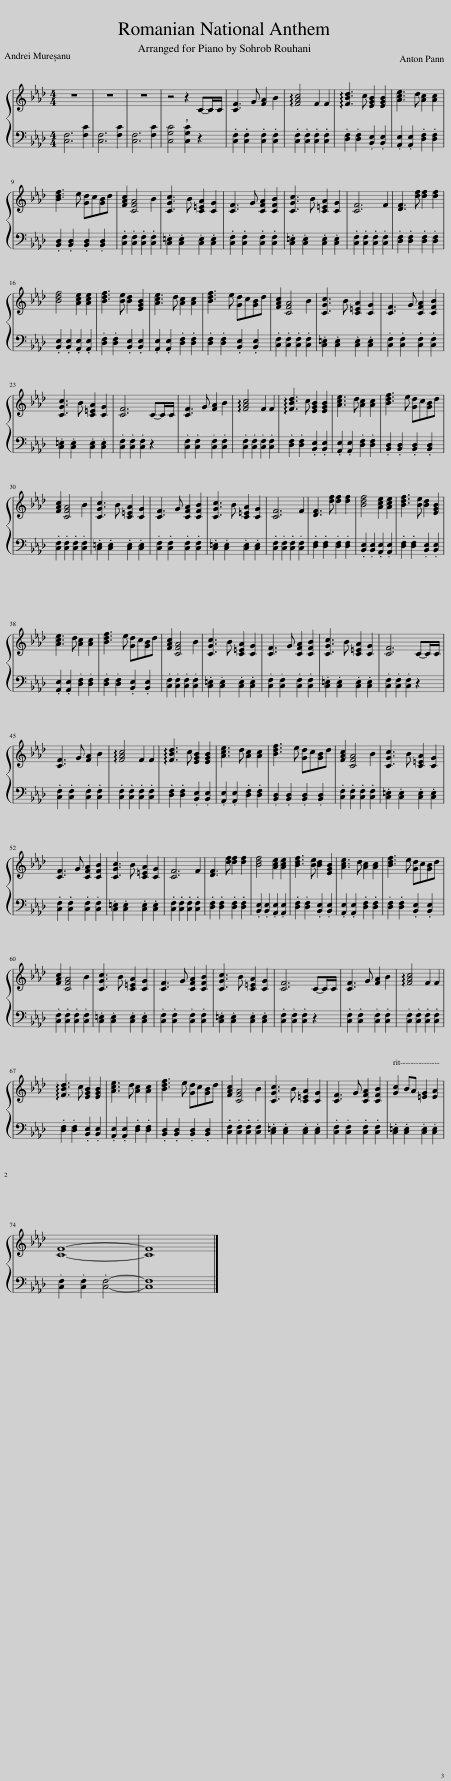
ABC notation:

X:1
%%score { 1 | 2 }
L:1/8
M:4/4
I:linebreak $
K:Ab
V:1 treble
V:2 bass
V:1
 z8 | z8 | z8 | z4 z2 C-C/C/ | [CF]3 G [FA]2 B2 | %5
 !arpeggio![FAc]4 F2 F2 | !arpeggio![FBd]3 c [EGB]2 [EGB]2 | [Ace]3 d [Ac]2 [Ac]2 |$ [Bdf]3 e [Gd]c[GB]d | [FAc]2 [CFA]4 B2 | %10
 [CGc]3 B [C=EA]2 [CG]2 | [CF]3 G [CFA]2 [CFB]2 | [CGc]3 B [C=EA]2 [CG]2 | [CF]6 F2 | [DF]3 [df] [df]2 [df]2 |$ %15
 [Bdf]4 [Ace]2 [Ace]2 | [Bdf]3 [Be] [Bd]2 [EGB]2 | [Ace]3 d [Ac]2 [Ac]2 | [Bdf]3 e [Gd]c[GB]d | [FAc]2 [CFA]4 B2 | %20
 [CGc]3 B [C=EA]2 [CG]2 | [CF]3 G [CFA]2 [CFB]2 |$ [CGc]3 B [C=EA]2 [CG]2 | [CF]6 C-C/C/ | [CF]3 G [FA]2 B2 | %25
 !arpeggio![FAc]4 F2 F2 | !arpeggio![FBd]3 c [EGB]2 [EGB]2 | [Ace]3 d [Ac]2 [Ac]2 | [Bdf]3 e [Gd]c[GB]d |$ [FAc]2 [CFA]4 B2 | %30
 [CGc]3 B [C=EA]2 [CG]2 | [CF]3 G [CFA]2 [CFB]2 | [CGc]3 B [C=EA]2 [CG]2 | [CF]6 F2 | [DF]3 [df] [df]2 [df]2 | %35
 [Bdf]4 [Ace]2 [Ace]2 | [Bdf]3 [Be] [Bd]2 [EGB]2 |$ [Ace]3 d [Ac]2 [Ac]2 | [Bdf]3 e [Gd]c[GB]d | [FAc]2 [CFA]4 B2 | %40
 [CGc]3 B [C=EA]2 [CG]2 | [CF]3 G [CFA]2 [CFB]2 | [CGc]3 B [C=EA]2 [CG]2 | [CF]6 C-C/C/ |$ [CF]3 G [FA]2 B2 | %45
 !arpeggio![FAc]4 F2 F2 | !arpeggio![FBd]3 c [EGB]2 [EGB]2 | [Ace]3 d [Ac]2 [Ac]2 | [Bdf]3 e [Gd]c[GB]d | [FAc]2 [CFA]4 B2 | %50
 [CGc]3 B [C=EA]2 [CG]2 |$ [CF]3 G [CFA]2 [CFB]2 | [CGc]3 B [C=EA]2 [CG]2 | [CF]6 F2 | [DF]3 [df] [df]2 [df]2 | %55
 [Bdf]4 [Ace]2 [Ace]2 | [Bdf]3 [Be] [Bd]2 [EGB]2 | [Ace]3 d [Ac]2 [Ac]2 | [Bdf]3 e [Gd]c[GB]d |$ [FAc]2 [CFA]4 B2 | %60
 [CGc]3 B [C=EA]2 [CG]2 | [CF]3 G [CFA]2 [CFB]2 | [CGc]3 B [C=EA]2 [CG]2 | [CF]6 C-C/C/ | [CF]3 G [FA]2 B2 | %65
 !arpeggio![FAc]4 F2 F2 |$ !arpeggio![FBd]3 c [EGB]2 [EGB]2 | [Ace]3 d [Ac]2 [Ac]2 | [Bdf]3 e [Gd]c[GB]d | [FAc]2 [CFA]4 B2 | %70
 [CGc]3 B [C=EA]2 [CG]2 | [CF]3 G [CFA]2 [CFB]2 |[Q:1/4=110] [Gc]2 B[Q:1/4=100]A[Q:1/4=90] [=EG]2[Q:1/4=80] [EA]2 |$ [CF]8- | [CF]8 |] %75
V:2
 [C,F,]6 [F,C]2 | [C,F,]6 [F,C]2 | [C,F,]6 [F,C]2 | [C,G,C]4 !wedge![C,G,C]2 z2 | .[C,F,]2 .[C,F,]2 .[C,F,]2 .[C,F,]2 | %5
 .[C,F,]2 .[C,F,]2 .[C,F,]2 .[C,F,]2 | .[D,F,]2 .[D,F,]2 .[B,,E,]2 .[B,,E,]2 | .[A,,E,]2 .[A,,E,]2 .[D,F,]2 .[D,F,]2 |$ .[B,,D,]2 .[B,,D,]2 .[B,,D,]2 .[B,,D,]2 | .[C,F,]2 .[C,F,]2 .[C,F,]2 .[C,F,]2 | %10
 .[C,=E,]2 .[C,E,]2 .[C,E,]2 .[C,E,]2 | .[C,F,]2 .[C,F,]2 .[C,F,]2 .[C,F,]2 | .[C,=E,]2 .[C,E,]2 .[C,E,]2 .[C,E,]2 | .[C,F,]2 .[C,F,]2 .[C,F,]2 .[C,F,]2 | .[D,F,]2 .[D,F,]2 .[D,F,]2 .[D,F,]2 |$ %15
 .[B,,E,]2 .[B,,E,]2 .[A,,E,]2 .[A,,E,]2 | .[D,F,]2 .[D,F,]2 .[B,,E,]2 .[B,,E,]2 | .[A,,E,]2 .[A,,E,]2 .[D,F,]2 .[D,F,]2 | .[D,F,]2 .[D,F,]2 .[B,,E,]2 .[B,,E,]2 | .[C,F,]2 .[C,F,]2 .[C,F,]2 .[C,F,]2 | %20
 .[C,=E,]2 .[C,E,]2 .[C,E,]2 .[C,E,]2 | .[C,F,]2 .[C,F,]2 .[C,F,]2 .[C,F,]2 |$ .[C,=E,]2 .[C,E,]2 .[C,E,]2 .[C,E,]2 | .[C,F,]2 .[C,F,]2 .[C,F,]2 z2 | .[C,F,]2 .[C,F,]2 .[C,F,]2 .[C,F,]2 | %25
 .[C,F,]2 .[C,F,]2 .[C,F,]2 .[C,F,]2 | .[D,F,]2 .[D,F,]2 .[B,,E,]2 .[B,,E,]2 | .[A,,E,]2 .[A,,E,]2 .[D,F,]2 .[D,F,]2 | .[B,,D,]2 .[B,,D,]2 .[B,,D,]2 .[B,,D,]2 |$ .[C,F,]2 .[C,F,]2 .[C,F,]2 .[C,F,]2 | %30
 .[C,=E,]2 .[C,E,]2 .[C,E,]2 .[C,E,]2 | .[C,F,]2 .[C,F,]2 .[C,F,]2 .[C,F,]2 | .[C,=E,]2 .[C,E,]2 .[C,E,]2 .[C,E,]2 | .[C,F,]2 .[C,F,]2 .[C,F,]2 .[C,F,]2 | .[D,F,]2 .[D,F,]2 .[D,F,]2 .[D,F,]2 | %35
 .[B,,E,]2 .[B,,E,]2 .[A,,E,]2 .[A,,E,]2 | .[D,F,]2 .[D,F,]2 .[B,,E,]2 .[B,,E,]2 |$ .[A,,E,]2 .[A,,E,]2 .[D,F,]2 .[D,F,]2 | .[D,F,]2 .[D,F,]2 .[B,,E,]2 .[B,,E,]2 | .[C,F,]2 .[C,F,]2 .[C,F,]2 .[C,F,]2 | %40
 .[C,=E,]2 .[C,E,]2 .[C,E,]2 .[C,E,]2 | .[C,F,]2 .[C,F,]2 .[C,F,]2 .[C,F,]2 | .[C,=E,]2 .[C,E,]2 .[C,E,]2 .[C,E,]2 | .[C,F,]2 .[C,F,]2 .[C,F,]2 z2 |$ .[C,F,]2 .[C,F,]2 .[C,F,]2 .[C,F,]2 | %45
 .[C,F,]2 .[C,F,]2 .[C,F,]2 .[C,F,]2 | .[D,F,]2 .[D,F,]2 .[B,,E,]2 .[B,,E,]2 | .[A,,E,]2 .[A,,E,]2 .[D,F,]2 .[D,F,]2 | .[B,,D,]2 .[B,,D,]2 .[B,,D,]2 .[B,,D,]2 | .[C,F,]2 .[C,F,]2 .[C,F,]2 .[C,F,]2 | %50
 .[C,=E,]2 .[C,E,]2 .[C,E,]2 .[C,E,]2 |$ .[C,F,]2 .[C,F,]2 .[C,F,]2 .[C,F,]2 | .[C,=E,]2 .[C,E,]2 .[C,E,]2 .[C,E,]2 | .[C,F,]2 .[C,F,]2 .[C,F,]2 .[C,F,]2 | .[D,F,]2 .[D,F,]2 .[D,F,]2 .[D,F,]2 | %55
 .[B,,E,]2 .[B,,E,]2 .[A,,E,]2 .[A,,E,]2 | .[D,F,]2 .[D,F,]2 .[B,,E,]2 .[B,,E,]2 | .[A,,E,]2 .[A,,E,]2 .[D,F,]2 .[D,F,]2 | .[D,F,]2 .[D,F,]2 .[B,,E,]2 .[B,,E,]2 |$ .[C,F,]2 .[C,F,]2 .[C,F,]2 .[C,F,]2 | %60
 .[C,=E,]2 .[C,E,]2 .[C,E,]2 .[C,E,]2 | .[C,F,]2 .[C,F,]2 .[C,F,]2 .[C,F,]2 | .[C,=E,]2 .[C,E,]2 .[C,E,]2 .[C,E,]2 | .[C,F,]2 .[C,F,]2 .[C,F,]2 z2 | .[C,F,]2 .[C,F,]2 .[C,F,]2 .[C,F,]2 | %65
 .[C,F,]2 .[C,F,]2 .[C,F,]2 .[C,F,]2 |$ .[D,F,]2 .[D,F,]2 .[B,,E,]2 .[B,,E,]2 | .[A,,E,]2 .[A,,E,]2 .[D,F,]2 .[D,F,]2 | .[B,,D,]2 .[B,,D,]2 .[B,,D,]2 .[B,,D,]2 | .[C,F,]2 .[C,F,]2 .[C,F,]2 .[C,F,]2 | %70
 .[C,=E,]2 .[C,E,]2 .[C,E,]2 .[C,E,]2 | .[C,F,]2 .[C,F,]2 .[C,F,]2 .[C,F,]2 | .[C,=E,]2 .[C,E,]2 .[C,E,]2 .[C,E,]2 |$ .[C,F,]2 .[C,F,]2 .[C,F,]4- | [C,F,]8 |] %75
